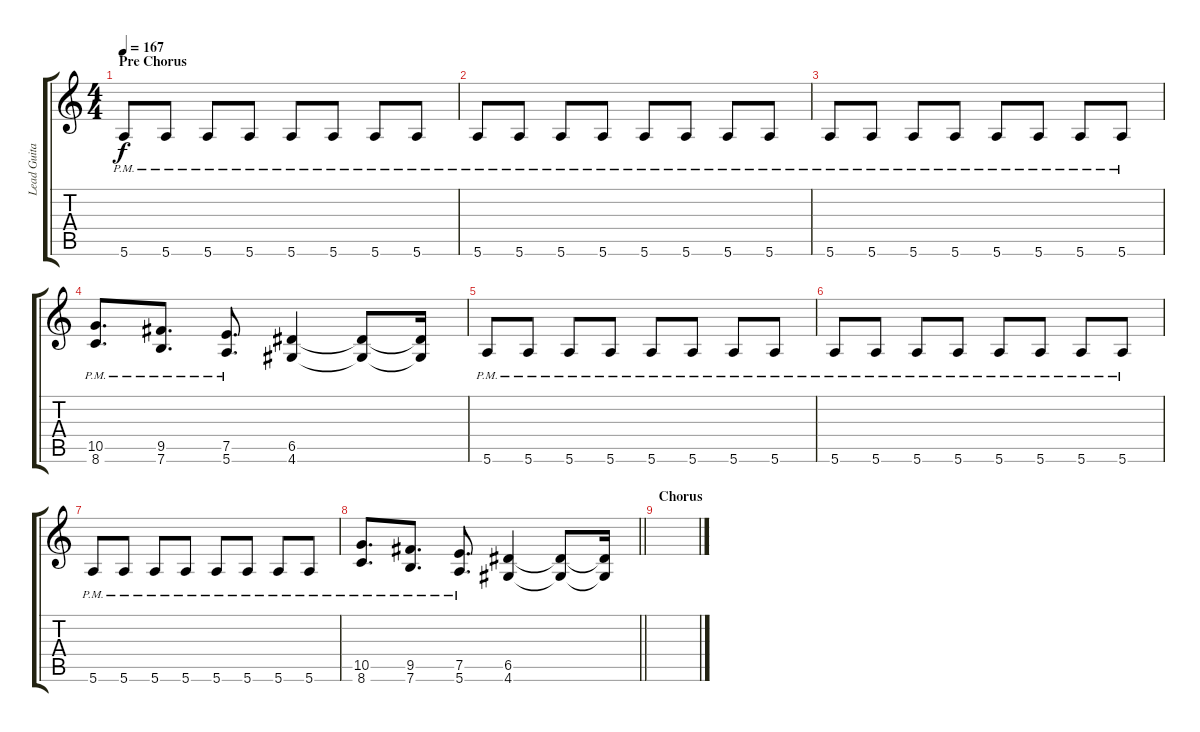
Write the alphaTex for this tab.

\track ("Lead Guitars" "Lead Guita") {instrument distortionguitar}
\staff {score tabs}
\tuning (E4 B3 G3 D3 A2 E2) {hide}
\ts (4 4)
\section ("" "Pre Chorus")
\tempo 167
\clef g2
\ks c
5.6{pm}.8{dy f} 5.6{pm}.8 5.6{pm}.8 5.6{pm}.8 5.6{pm}.8 5.6{pm}.8 5.6{pm}.8 5.6{pm}.8 |
5.6{pm}.8 5.6{pm}.8 5.6{pm}.8 5.6{pm}.8 5.6{pm}.8 5.6{pm}.8 5.6{pm}.8 5.6{pm}.8 |
5.6{pm}.8 5.6{pm}.8 5.6{pm}.8 5.6{pm}.8 5.6{pm}.8 5.6{pm}.8 5.6{pm}.8 5.6{pm}.8 |
(10.5{pm} 8.6{pm}).8{d} (9.5{pm} 7.6{pm}).8{d} (7.5{pm} 5.6{pm}).8{d} (6.5 4.6).4 (6.5{t} 4.6{t}).8 (6.5{t} 4.6{t}).16 |
5.6{pm}.8 5.6{pm}.8 5.6{pm}.8 5.6{pm}.8 5.6{pm}.8 5.6{pm}.8 5.6{pm}.8 5.6{pm}.8 |
5.6{pm}.8 5.6{pm}.8 5.6{pm}.8 5.6{pm}.8 5.6{pm}.8 5.6{pm}.8 5.6{pm}.8 5.6{pm}.8 |
5.6{pm}.8 5.6{pm}.8 5.6{pm}.8 5.6{pm}.8 5.6{pm}.8 5.6{pm}.8 5.6{pm}.8 5.6{pm}.8 |
\barLineRight lightlight
(10.5{pm} 8.6{pm}).8{d} (9.5{pm} 7.6{pm}).8{d} (7.5{pm} 5.6{pm}).8{d} (6.5 4.6).4 (6.5{t} 4.6{t}).8 (6.5{t} 4.6{t}).16 |
\section ("" "Chorus")
